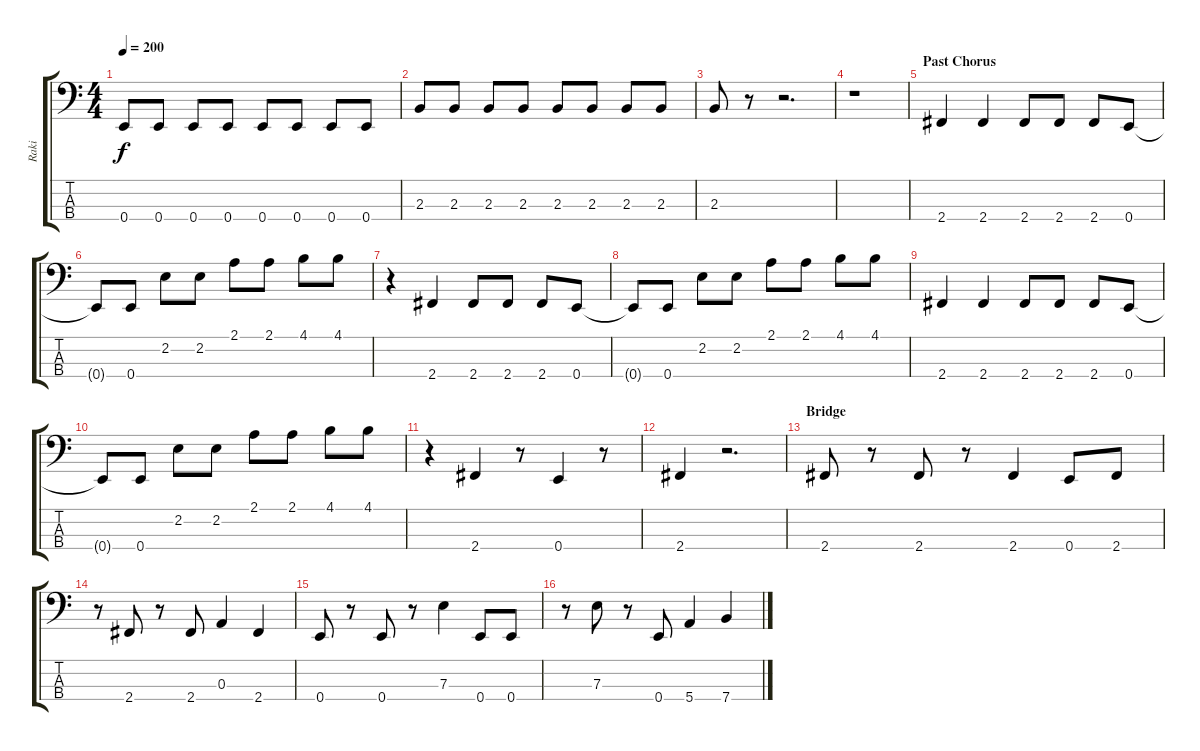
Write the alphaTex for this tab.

\track ("Raki" "Raki") {instrument electricbassfinger}
\staff {score tabs}
\tuning (G2 D2 A1 E1) {hide}
\ts (4 4)
\tempo 200
\clef f4
\ks c
0.4.8{dy f} 0.4.8 0.4.8 0.4.8 0.4.8 0.4.8 0.4.8 0.4.8 |
2.3.8 2.3.8 2.3.8 2.3.8 2.3.8 2.3.8 2.3.8 2.3.8 |
2.3.8 r.8 r.2{d} |
r.1 |
\section ("" "Past Chorus")
2.4.4 2.4.4 2.4.8 2.4.8 2.4.8 0.4.8 |
0.4{t}.8 0.4.8 2.2.8 2.2.8 2.1.8 2.1.8 4.1.8 4.1.8 |
r.4 2.4.4 2.4.8 2.4.8 2.4.8 0.4.8 |
0.4{t}.8 0.4.8 2.2.8 2.2.8 2.1.8 2.1.8 4.1.8 4.1.8 |
2.4.4 2.4.4 2.4.8 2.4.8 2.4.8 0.4.8 |
0.4{t}.8 0.4.8 2.2.8 2.2.8 2.1.8 2.1.8 4.1.8 4.1.8 |
r.4 2.4.4 r.8 0.4.4 r.8 |
2.4.4 r.2{d} |
\section ("" "Bridge")
2.4.8 r.8 2.4.8 r.8 2.4.4 0.4.8 2.4.8 |
r.8 2.4.8 r.8 2.4.8 0.3.4 2.4.4 |
0.4.8 r.8 0.4.8 r.8 7.3.4 0.4.8 0.4.8 |
r.8 7.3.8 r.8 0.4.8 5.4.4 7.4.4
